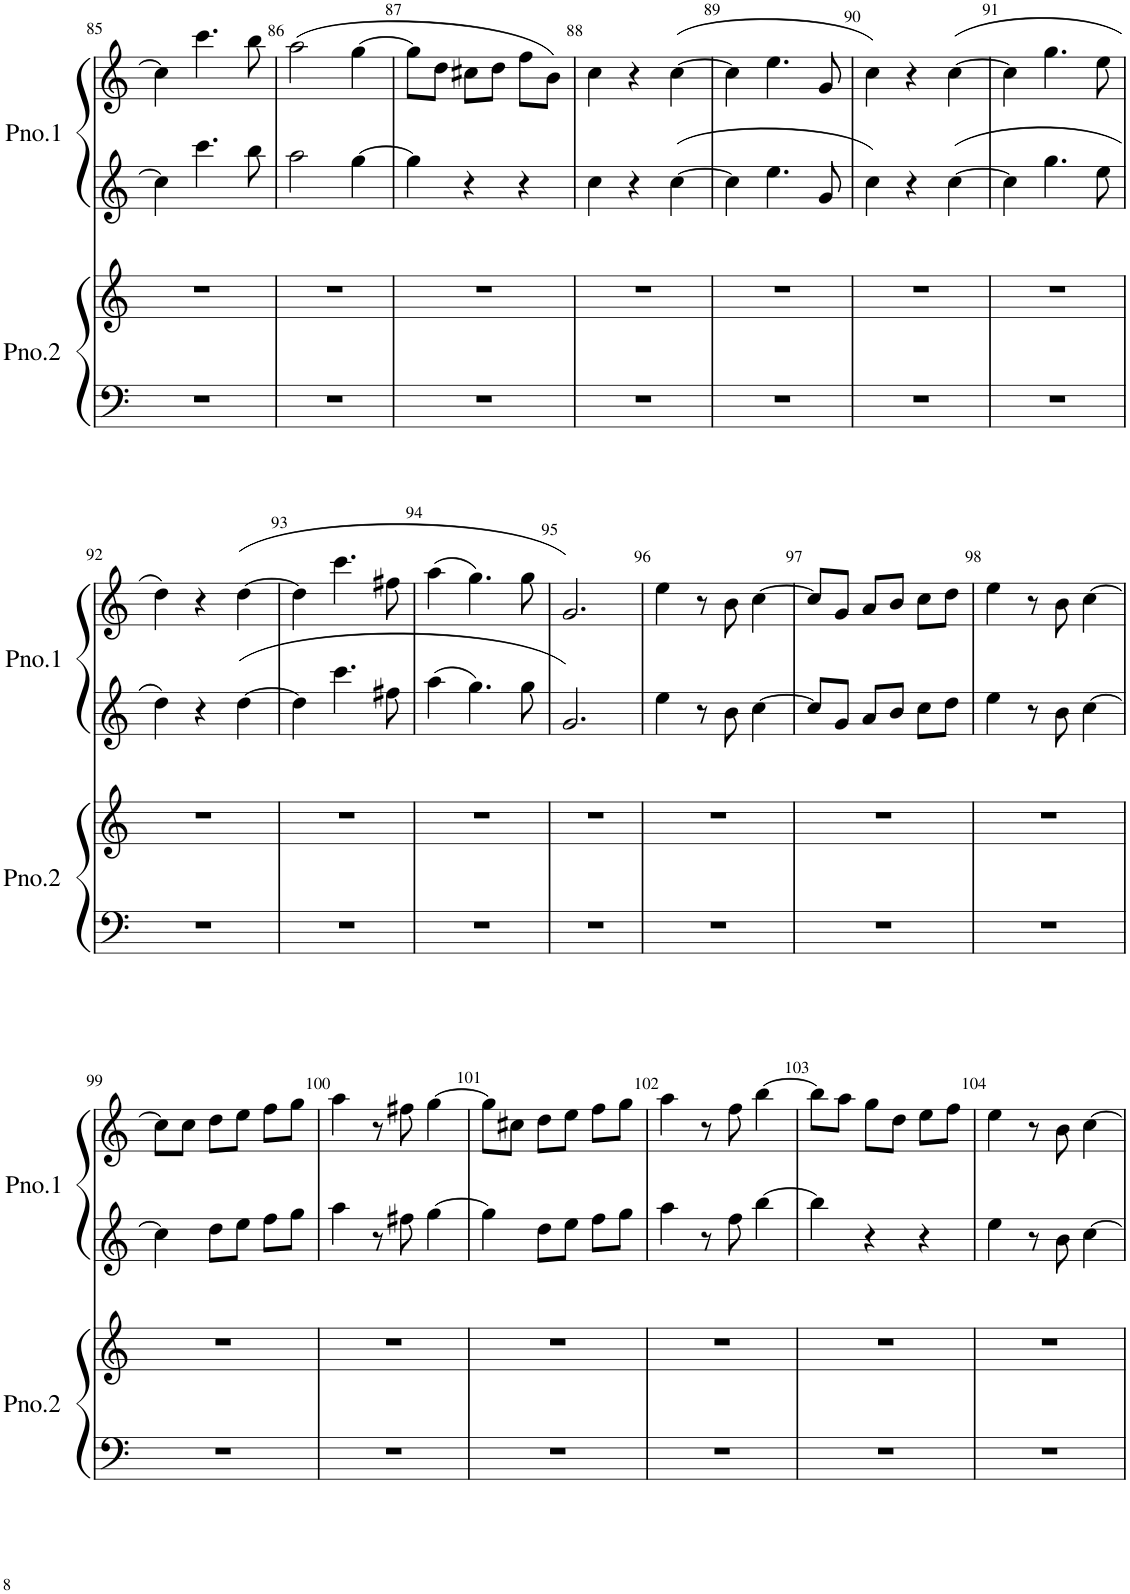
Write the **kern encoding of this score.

**kern	**kern	**kern	**kern
*part2	*part2	*part1	*part1
*staff4	*staff3	*staff2	*staff1
*I"Piano 2	*	*I"Piano 1	*
*I'Pno.2	*	*I'Pno.1	*
!!LO:PB:g=z
*clefF4	*clefG2	*clefG2	*clefG2
*k[]	*k[]	*k[]	*k[]
*M3/4	*M3/4	*M3/4	*M3/4
=85	=85	=85	=85
2.r	2.r	4cc\]	4cc\]
.	.	4.ccc\	4.ccc\
.	.	8bb\	8bb\
=86	=86	=86	=86
2.r	2.r	2aa\	(2aa\
.	.	[4gg\	[4gg\
=87	=87	=87	=87
2.r	2.r	4gg\]	8gg\L]
.	.	.	8dd\J
.	.	4r	8cc#X\L
.	.	.	8dd\J
.	.	4r	8ff\L
.	.	.	8b\J)
=88	=88	=88	=88
2.r	2.r	4cc\	4cc\
.	.	4r	4r
.	.	[4cc\	([4cc\
=89	=89	=89	=89
2.r	2.r	4cc\]	4cc\]
.	.	4.ee\	4.ee\
.	.	8g/	8g/
=90	=90	=90	=90
2.r	2.r	4cc\	4cc\)
.	.	4r	4r
.	.	[4cc\	([4cc\
=91	=91	=91	=91
2.r	2.r	4cc\]	4cc\]
.	.	4.gg\	4.gg\
.	.	8ee\	8ee\
!!LO:LB:g=z
=92	=92	=92	=92
2.r	2.r	4dd\	4dd\)
.	.	4r	4r
.	.	[4dd\	([4dd\
=93	=93	=93	=93
2.r	2.r	4dd\]	4dd\]
.	.	4.ccc\	4.ccc\
.	.	8ff#X\	8ff#X\
=94	=94	=94	=94
2.r	2.r	4aa\	(4aa\
.	.	4.gg\	4.gg\)
.	.	8gg\	8gg\
=95	=95	=95	=95
2.r	2.r	2.g/	2.g/)
=96	=96	=96	=96
2.r	2.r	4ee\	4ee\
.	.	8r	8r
.	.	8b\	8b\
.	.	[4cc\	[4cc\
=97	=97	=97	=97
2.r	2.r	8cc/L]	8cc/L]
.	.	8g/J	8g/J
.	.	8a/L	8a/L
.	.	8b/J	8b/J
.	.	8cc\L	8cc\L
.	.	8dd\J	8dd\J
=98	=98	=98	=98
2.r	2.r	4ee\	4ee\
.	.	8r	8r
.	.	8b\	8b\
.	.	[4cc\	[4cc\
!!LO:LB:g=z
=99	=99	=99	=99
2.r	2.r	4cc\]	8cc\L]
.	.	.	8cc\J
.	.	8dd\L	8dd\L
.	.	8ee\J	8ee\J
.	.	8ff\L	8ff\L
.	.	8gg\J	8gg\J
=100	=100	=100	=100
2.r	2.r	4aa\	4aa\
.	.	8r	8r
.	.	8ff#X\	8ff#X\
.	.	[4gg\	[4gg\
=101	=101	=101	=101
2.r	2.r	4gg\]	8gg\L]
.	.	.	8cc#X\J
.	.	8dd\L	8dd\L
.	.	8ee\J	8ee\J
.	.	8ff\L	8ff\L
.	.	8gg\J	8gg\J
=102	=102	=102	=102
2.r	2.r	4aa\	4aa\
.	.	8r	8r
.	.	8ff\	8ff\
.	.	[4bb\	[4bb\
=103	=103	=103	=103
2.r	2.r	4bb\]	8bb\L]
.	.	.	8aa\J
.	.	4r	8gg\L
.	.	.	8dd\J
.	.	4r	8ee\L
.	.	.	8ff\J
=104	=104	=104	=104
2.r	2.r	4ee\	4ee\
.	.	8r	8r
.	.	8b\	8b\
.	.	[4cc\	[4cc\
=	=	=	=
*-	*-	*-	*-
